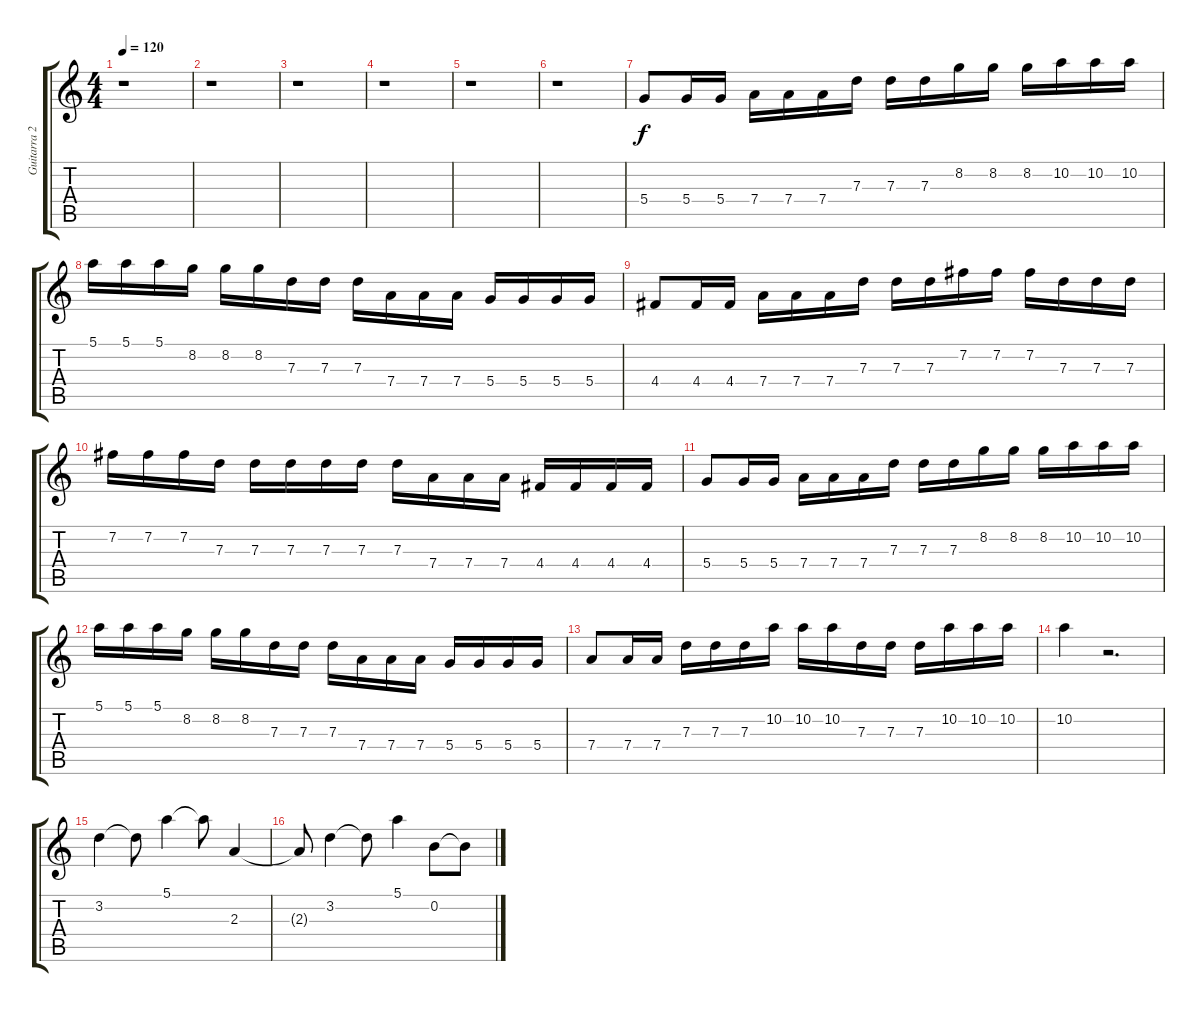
\track ("Guitarra 2" "Guitarra 2") {instrument electricguitarclean}
\staff {score tabs}
\tuning (E4 B3 G3 D3 A2 E2) {hide}
\ts (4 4)
\tempo 120
\clef g2
\ks c
r.1{dy f} |
r.1 |
r.1 |
r.1 |
r.1 |
r.1 |
5.4.8{volume 9 balance 0 instrument distortionguitar} 5.4.16 5.4.16 7.4.16 7.4.16 7.4.16 7.3.16 7.3.16 7.3.16 8.2.16 8.2.16 8.2.16 10.2.16 10.2.16 10.2.16 |
5.1.16 5.1.16 5.1.16 8.2.16 8.2.16 8.2.16 7.3.16 7.3.16 7.3.16 7.4.16 7.4.16 7.4.16 5.4.16 5.4.16 5.4.16 5.4.16 |
4.4.8 4.4.16 4.4.16 7.4.16 7.4.16 7.4.16 7.3.16 7.3.16 7.3.16 7.2.16 7.2.16 7.2.16 7.3.16 7.3.16 7.3.16 |
7.2.16 7.2.16 7.2.16 7.3.16 7.3.16 7.3.16 7.3.16 7.3.16 7.3.16 7.4.16 7.4.16 7.4.16 4.4.16 4.4.16 4.4.16 4.4.16 |
5.4.8 5.4.16 5.4.16 7.4.16 7.4.16 7.4.16 7.3.16 7.3.16 7.3.16 8.2.16 8.2.16 8.2.16 10.2.16 10.2.16 10.2.16 |
5.1.16 5.1.16 5.1.16 8.2.16 8.2.16 8.2.16 7.3.16 7.3.16 7.3.16 7.4.16 7.4.16 7.4.16 5.4.16 5.4.16 5.4.16 5.4.16 |
7.4.8 7.4.16 7.4.16 7.3.16 7.3.16 7.3.16 10.2.16 10.2.16 10.2.16 7.3.16 7.3.16 7.3.16 10.2.16 10.2.16 10.2.16 |
10.2.4 r.2{d} |
3.2.4{volume 13 balance 8 instrument electricguitarclean} 3.2{t}.8 5.1.4 5.1{t}.8 2.3.4 |
2.3{t}.8 3.2.4 3.2{t}.8 5.1.4 0.2.8 0.2{t}.8
